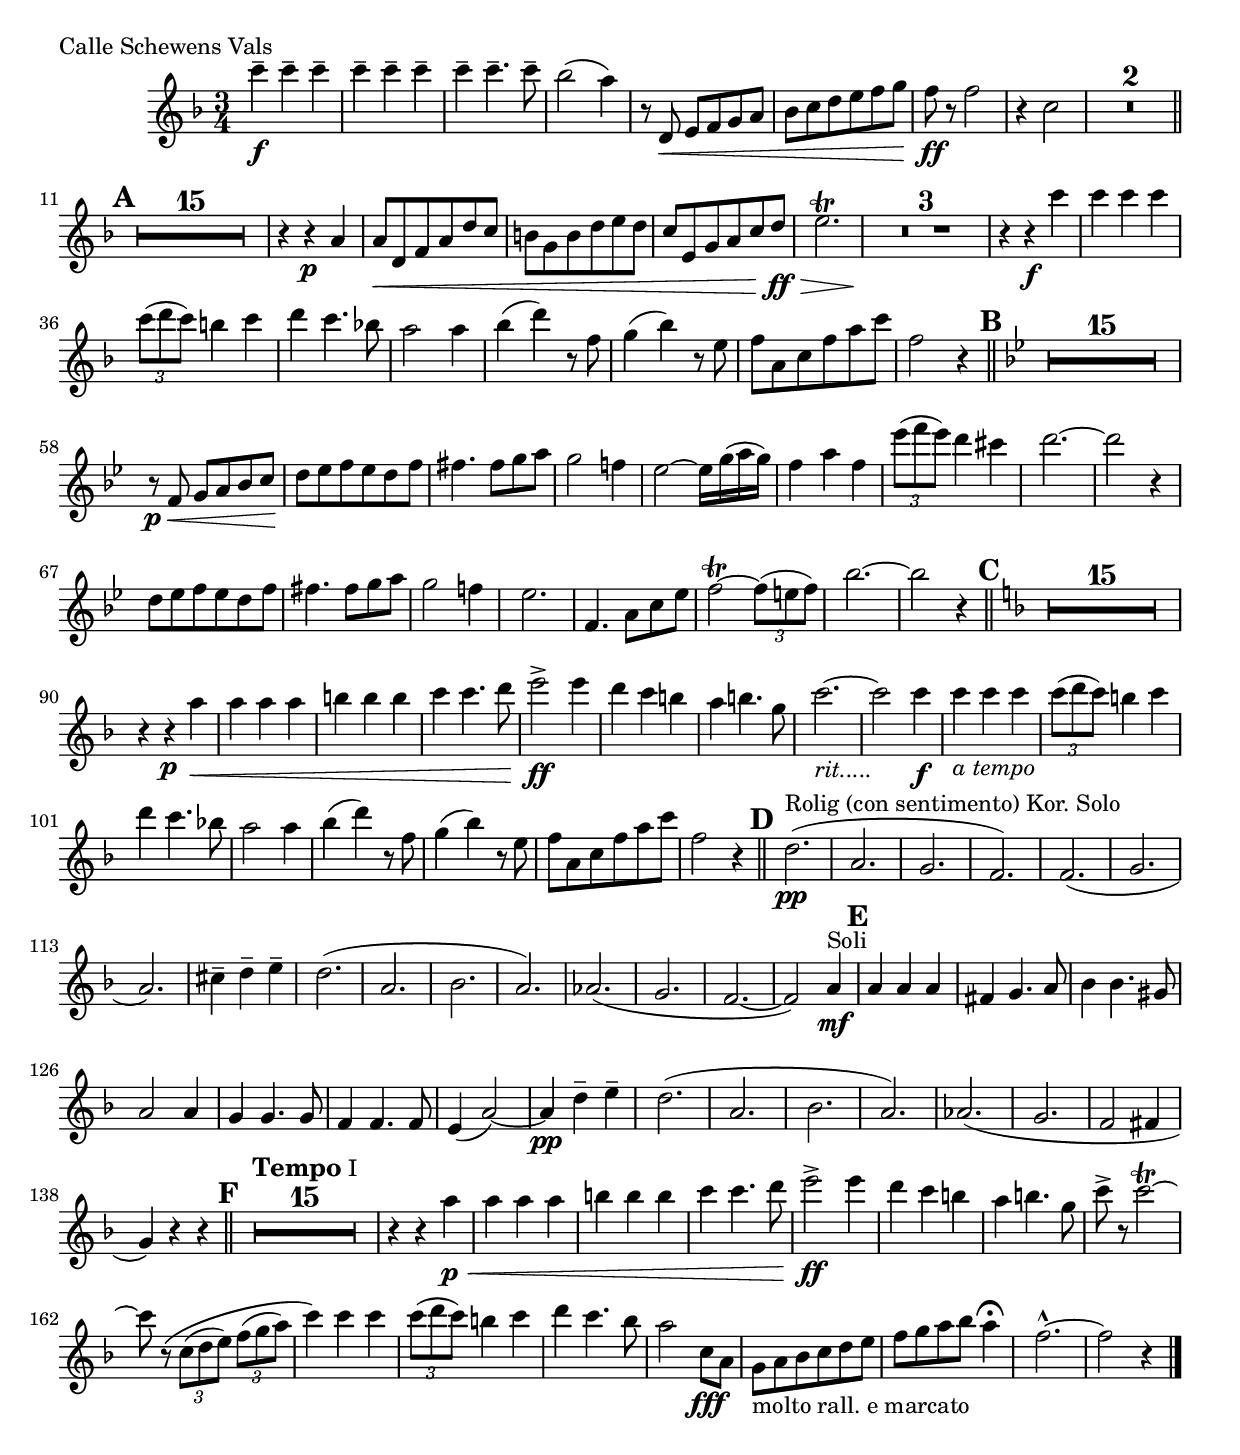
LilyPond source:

\version "2.22.1"

% When ready to include in collection:	1. Comment out top section with \Include file(s)
%					2. \midi section if present.
%Comment out from here
%{
\include "../../../Includes/Polis_format.ily"

%...to here
%}
  \score {

    % Svenska Polisens Marscher: 1. Title    
    \relative c'' { 
    	    \key f \major \time 3/4 
    	    \compressEmptyMeasures
    	    \set Score.markFormatter = #format-mark-circle-letters
    	    
    c'4--\f c-- c-- |c-- c-- c-- |c-- c4.-- c8-- |bes2 (a4) |r8 d,,\< e [f g a] 
    bes c d e f g |f\ff r f2 | r4 c2 |R2.*2 \bar "||" 
    
%Rehearsal mark
    \mark \default 
    R2.*15 |r4 r\p a |a8\< d, f a d c |b g b d e d |c e, g a c d\ff\> 
    e2.\trill |R2.*3\! |r4 r\f c' |c c c |\times 2/3 {c8 (d c)} b4 c |d c4. bes!8 
    a2 a4 |bes (d) r8 f, |g4 (bes) r8 e, |f a, c f a c |f,2 r4 \bar "||"
    
%Rehearsal mark
    \mark \default
    \key bes \major
    R2.*15 |r8\p f,\< g [a bes c] |d\! ees f ees d f |fis4. fis8 g a |g2 f!4 
    ees2~ ees16 g (a g) |f4 a f |\times 2/3 {ees'8 (f ees)} d4 cis |d2.~ |d2 r4
    d,8 ees f ees d f |fis4. fis8 g a |
    g2 f!4 |ees2. |f,4. a8 c ees |f2~\trill \times 2/3 {f8 (e f)} bes2.~ 
    bes2 r4 \bar "||"
 
 %Rehearsal mark
    \mark \default
    \key f \major
    R2.*15 |r4 r\p a4\< |a a a |b b b |c c4. d8 |e2->\ff e4 |d c b |a b4. g8 
    c2.~_\markup {\italic {rit.....}} |c2 c4\f |c_\markup {\italic {a tempo}} c c
    \times 2/3 {c8 (d c)} b4 c |d c4. bes!8 |a2 a4 |bes (d) r8 f, 
    g4 (bes) r8 e, |f8 a, c f a c |f,2 r4 \bar "||"
    
%Rehearsal mark
    \mark \default
    d2.\pp^\markup {\left-align {Rolig (con sentimento) \line {Kor. Solo}}} ( 
    a g f) |f (g a) |cis4-- d-- e-- |d2. (a bes a) aes (g f~ 
    f2) a4\mf^\markup {Soli}
    
%Rehearsal mark
    \mark \default
    a4 a a |fis g4. a8 |bes4 bes4. gis8 |a2 a4 |g g4. g8 |f4 f4. f8 |e4 (a2~)
    a4\pp d-- e-- |d2. (a bes a) aes (g f2 fis4 |g) r r \bar "||"
    
%Rehearsal mark
    \mark \default
    
    R2.*15^\markup {\bold \large Tempo I} |r4 r a'4\p\< |a a a |b b b |c c4. d8 
    e2->\ff e4 |d c b |a b4. g8 |c8-> r c2~\trill |c8 r\( \times 2/3 {c,8 (d e)}
    \times 2/3 {f (g a)} |c4\) c c |\times 2/3 {c8 (d c)} b4 c |d c4. bes8 
    a2 c,8\fff a |g_\markup {molto rall. e marcato} a bes c d e 
    f g a bes a4\fermata |f2.-^~ |f2 r4 \bar "|."
    
    }%end relative
    
    \header {
    	    piece = "Calle Schewens Vals"
    	    composer = "Evert Taube"
    	}
  }%end score
